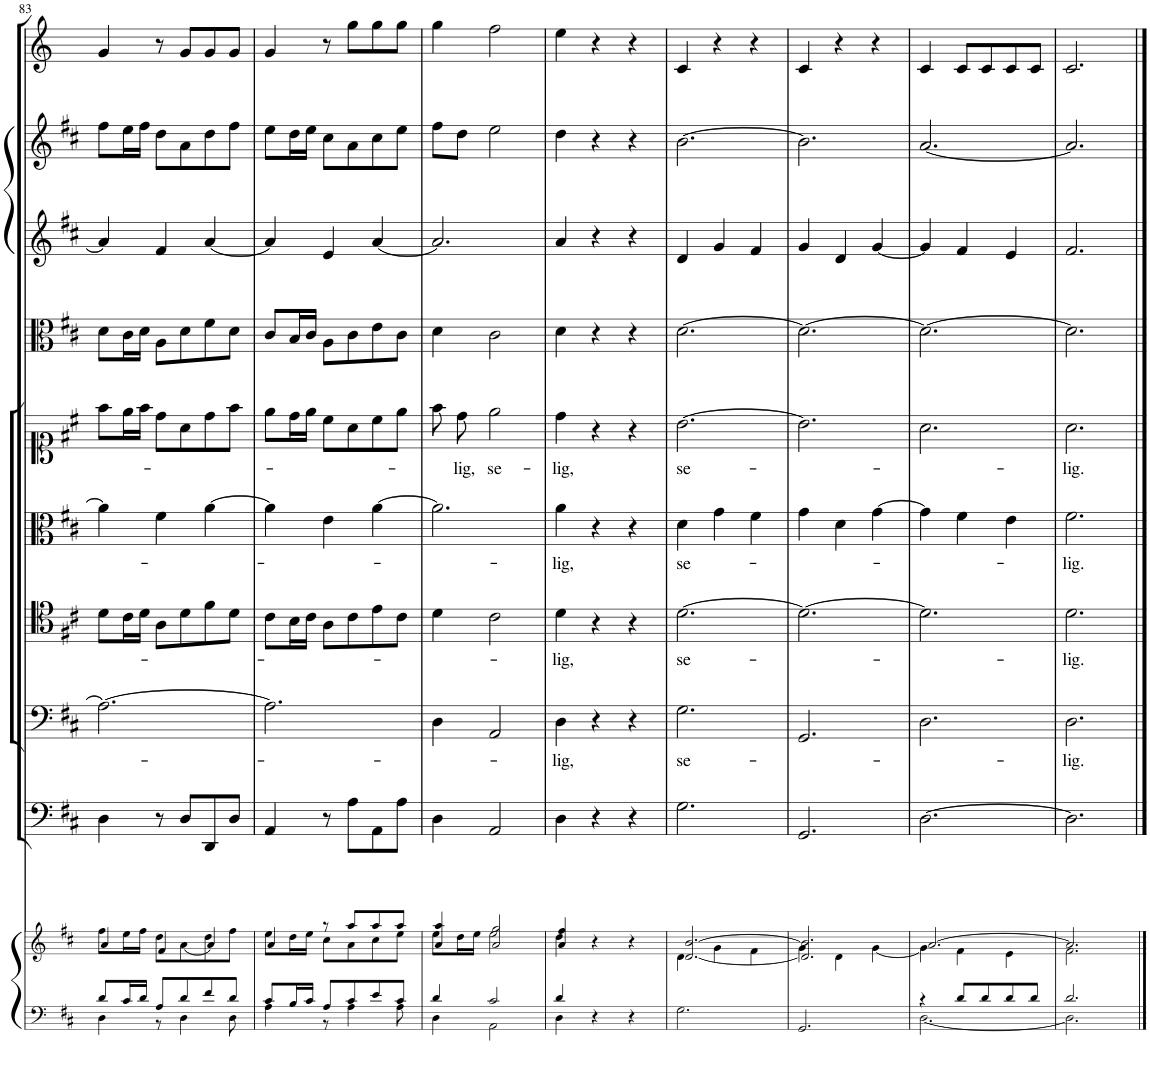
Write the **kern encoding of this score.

**kern	**kern	**kern	**kern	**text	**kern	**text	**kern	**text	**kern	**text	**kern	**kern	**kern	**kern
*part10	*part10	*part9	*part8	*part8	*part7	*part7	*part6	*part6	*part5	*part5	*part4	*part3	*part2	*part1
*staff11	*staff10	*staff9	*staff8	*staff8	*staff7	*staff7	*staff6	*staff6	*staff5	*staff5	*staff4	*staff3	*staff2	*staff1
*I"Piano reductiion	*	*I"Continuo	*I"Basso	*	*I"Tenore	*	*I"Alto	*	*I"Soprano	*	*I"Viola	*I"Violino II	*I"Violino I	*I"Tromba
*I'Pno	*	*	*	*	*	*	*	*	*	*	*I'Vla	*I'Vln	*I'Vln	*
!!LO:PB:g=z
*clefF4	*clefG2	*clefF4	*clefF4	*	*clefC4	*	*clefC3	*	*clefC1	*	*clefC3	*clefG2	*clefG2	*clefG2
*	*	*	*	*	*	*	*	*	*	*	*	*	*	*Trd-1c-2
*k[f#c#]	*k[f#c#]	*k[f#c#]	*k[f#c#]	*	*k[f#c#]	*	*k[f#c#]	*	*k[f#c#]	*	*k[f#c#]	*k[f#c#]	*k[f#c#]	*k[]
*M3/4	*M3/4	*M3/4	*M3/4	*	*M3/4	*	*M3/4	*	*M3/4	*	*M3/4	*M3/4	*M3/4	*M3/4
=83	=83	=83	=83	=83	=83	=83	=83	=83	=83	=83	=83	=83	=83	=83
*^	*^	*	*	*	*	*	*	*	*	*	*	*	*	*
8d/L	4D\	4a/	8ff#\L	4D\	2.A\_	.	8d\L	.	4a\]	.	8ff#\L	.	8d\L	4a/]	8ff#\L	4g/
16c#/L	.	.	16ee\L	.	.	.	16c#\L	.	.	.	16ee\L	.	16c#\L	.	16ee\L	.
16d/JJ	.	.	16ff#\JJ	.	.	.	16d\JJ	.	.	.	16ff#\JJ	.	16d\JJ	.	16ff#\JJ	.
8A/L	8r	4f#/	8dd\L	8r	.	.	8A\L	.	4f#\	.	8dd\L	.	8A\L	4f#/	8dd\L	8r
8d/	4D\	.	[8a\	8D/L	.	.	8d\	.	.	.	8a\	.	8d\	.	8a\	8g/L
8f#/	.	4a/]	8dd\	8DD/	.	.	8f#\	.	[4a\	.	8dd\	.	8f#\	[4a/	8dd\	8g/
8d/J	8D\	.	8ff#\J	8D/J	.	.	8d\J	.	.	.	8ff#\J	.	8d\J	.	8ff#\J	8g/J
=84	=84	=84	=84	=84	=84	=84	=84	=84	=84	=84	=84	=84	=84	=84	=84	=84
8c#/L	4A\	4a/	8ee\L	4AA/	2.A\]	.	8c#\L	.	4a\]	.	8ee\L	.	8c#/L	4a/]	8ee\L	4g/
16B/L	.	.	16dd\L	.	.	.	16B\L	.	.	.	16dd\L	.	16B/L	.	16dd\L	.
16c#/JJ	.	.	16ee\JJ	.	.	.	16c#\JJ	.	.	.	16ee\JJ	.	16c#/JJ	.	16ee\JJ	.
8A/L	8r	8r	8cc#\L	8r	.	.	8A\L	.	4e\	.	8cc#\L	.	8A\L	4e/	8cc#\L	8r
8c#/	4A\	8aa/L	8a\	8A\L	.	.	8c#\	.	.	.	8a\	.	8c#\	.	8a\	8gg\L
8e/	.	8aa/	8cc#\	8AA\	.	.	8e\	.	[4a\	.	8cc#\	.	8e\	[4a/	8cc#\	8gg\
8c#/J	8A\	8aa/J	8ee\J	8A\J	.	.	8c#\J	.	.	.	8ee\J	.	8c#\J	.	8ee\J	8gg\J
=85	=85	=85	=85	=85	=85	=85	=85	=85	=85	=85	=85	=85	=85	=85	=85	=85
4d/	4D\	4a/ 4aa/	8ee\L	4D\	4D\	.	4d\	.	2.a\]	.	8ff#\	.	4d\	2.a/]	8ff#\L	4gg\
!	!	!	!	!	!	!	!	!	!	!	!	!LO:LY:b	!	!	!	!
.	.	.	16dd\L	.	.	.	.	.	.	.	8dd\	-lig,	.	.	8dd\J	.
.	.	.	16ee\JJ	.	.	.	.	.	.	.	.	.	.	.	.	.
!	!	!	!	!	!	!	!	!	!	!	!	!LO:LY:b	!	!	!	!
2c#/	2AA\	2a/ 2gg/	2ee\	2AA/	2AA/	.	2c#\	.	.	.	2ee\	se-	2c#\	.	2ee\	2ff\
=86	=86	=86	=86	=86	=86	=86	=86	=86	=86	=86	=86	=86	=86	=86	=86	=86
!	!	!	!	!	!	!LO:LY:b	!	!LO:LY:b	!	!LO:LY:b	!	!LO:LY:b	!	!	!	!
4d/	4D\	4a/ 4ff#/	4dd\	4D\	4D\	-lig,	4d\	-lig,	4a\	-lig,	4dd\	-lig,	4d\	4a/	4dd\	4ee\
4r	4ryy	4r	4ryy	4r	4r	.	4r	.	4r	.	4r	.	4r	4r	4r	4r
4r	4ryy	4r	4ryy	4r	4r	.	4r	.	4r	.	4r	.	4r	4r	4r	4r
=87	=87	=87	=87	=87	=87	=87	=87	=87	=87	=87	=87	=87	=87	=87	=87	=87
!	!	!	!	!	!	!LO:LY:b	!	!LO:LY:b	!	!LO:LY:b	!	!LO:LY:b	!	!	!	!
*v	*v	*	*	*	*	*	*	*	*	*	*	*	*	*	*	*
2.G\	[<2.d/ [2.b/	4d\	2.G\	2.G\	se-	[2.d\	se-	4d\	se-	[2.b\	se-	[2.d\	4d/	[2.b\	4c/
.	.	4g\	.	.	.	.	.	4g\	.	.	.	.	4g/	.	4r
.	.	4f#\	.	.	.	.	.	4f#\	.	.	.	.	4f#/	.	4r
=88	=88	=88	=88	=88	=88	=88	=88	=88	=88	=88	=88	=88	=88	=88	=88
2.GG/	2.d/] 2.b/]	4g\	2.GG/	2.GG/	.	2.d\_	.	4g\	.	2.b\]	.	2.d\_	4g/	2.b\]	4c/
.	.	4d\	.	.	.	.	.	4d\	.	.	.	.	4d/	.	4r
.	.	[4g\	.	.	.	.	.	[4g\	.	.	.	.	[4g/	.	4r
=89	=89	=89	=89	=89	=89	=89	=89	=89	=89	=89	=89	=89	=89	=89	=89
*^	*	*	*	*	*	*	*	*	*	*	*	*	*	*	*
4r	[2.D\	[2.a/	4g\]	[2.D\	2.D\	.	2.d\]	.	4g\]	.	2.a\	.	2.d\_	4g/]	[2.a/	4c/
8d/L	.	.	4f#\	.	.	.	.	.	4f#\	.	.	.	.	4f#/	.	8c/L
8d/	.	.	.	.	.	.	.	.	.	.	.	.	.	.	.	8c/
8d/	.	.	4e\	.	.	.	.	.	4e\	.	.	.	.	4e/	.	8c/
8d/J	.	.	.	.	.	.	.	.	.	.	.	.	.	.	.	8c/J
=90	=90	=90	=90	=90	=90	=90	=90	=90	=90	=90	=90	=90	=90	=90	=90	=90
!	!	!	!	!	!	!LO:LY:b	!	!LO:LY:b	!	!LO:LY:b	!	!LO:LY:b	!	!	!	!
2.d/	2.D\]	2.a/]	2.f#\	2.D\]	2.D\	-lig.	2.d\	-lig.	2.f#\	-lig.	2.a\	-lig.	2.d\]	2.f#/	2.a/]	2.c/
*v	*v	*	*	*	*	*	*	*	*	*	*	*	*	*	*	*
*	*v	*v	*	*	*	*	*	*	*	*	*	*	*	*	*
==	==	==	==	==	==	==	==	==	==	==	==	==	==	==
*-	*-	*-	*-	*-	*-	*-	*-	*-	*-	*-	*-	*-	*-	*-
